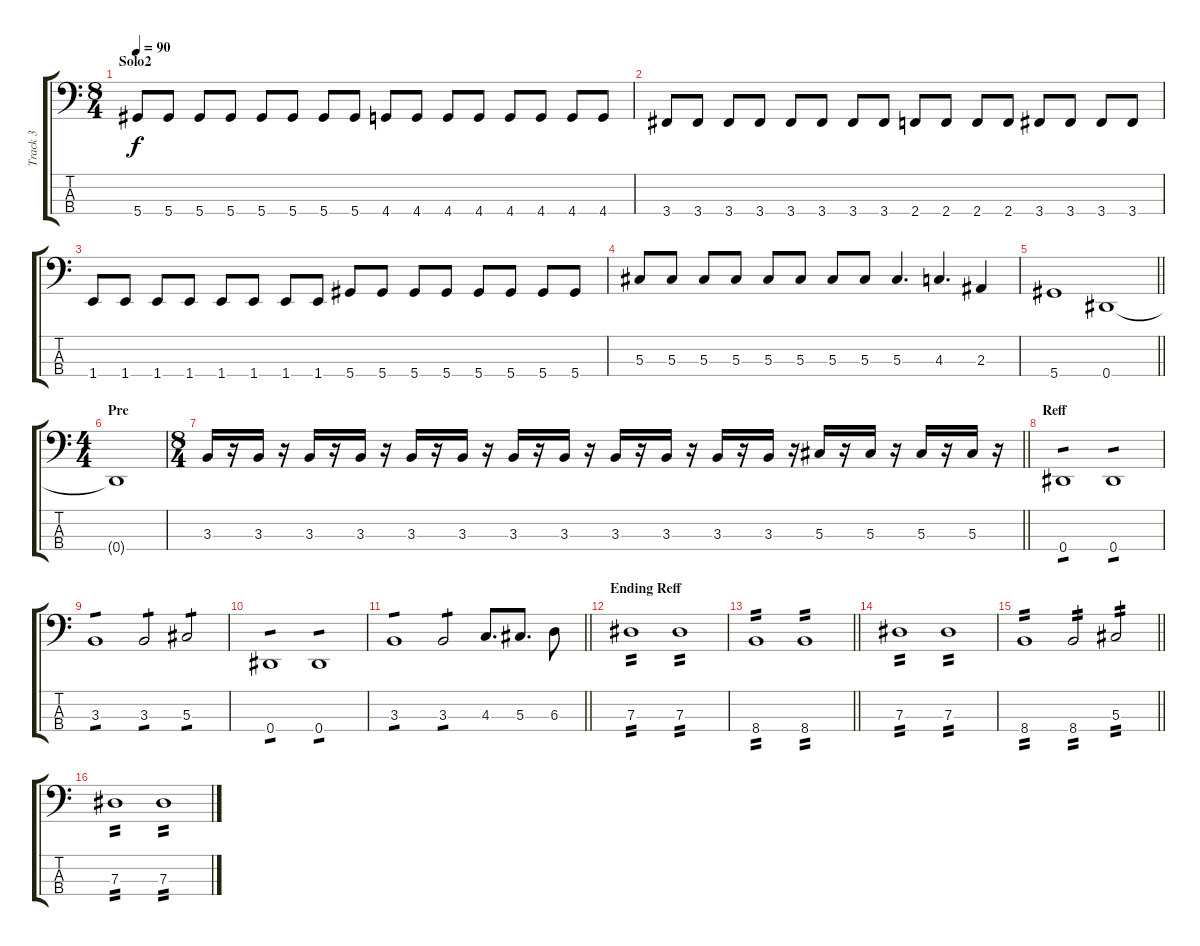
\track ("Track 3" "Track 3") {instrument electricbassfinger}
\staff {score tabs}
\tuning (Gb2 Db2 Ab1 Eb1) {hide}
\ts (8 4)
\section ("" "Solo2")
\tempo 90
\clef f4
\ks c
5.4.8{dy f} 5.4.8 5.4.8 5.4.8 5.4.8 5.4.8 5.4.8 5.4.8 4.4.8 4.4.8 4.4.8 4.4.8 4.4.8 4.4.8 4.4.8 4.4.8 |
3.4.8 3.4.8 3.4.8 3.4.8 3.4.8 3.4.8 3.4.8 3.4.8 2.4.8 2.4.8 2.4.8 2.4.8 3.4.8 3.4.8 3.4.8 3.4.8 |
1.4.8 1.4.8 1.4.8 1.4.8 1.4.8 1.4.8 1.4.8 1.4.8 5.4.8 5.4.8 5.4.8 5.4.8 5.4.8 5.4.8 5.4.8 5.4.8 |
5.3.8 5.3.8 5.3.8 5.3.8 5.3.8 5.3.8 5.3.8 5.3.8 5.3.4{d} 4.3.4{d} 2.3.4 |
\barLineRight lightlight
5.4.1 0.4.1 |
\ts (4 4)
\section ("" "Pre")
0.4{t}.1 |
\ts (8 4)
\barLineRight lightlight
3.3.16 r.16 3.3.16 r.16 3.3.16 r.16 3.3.16 r.16 3.3.16 r.16 3.3.16 r.16 3.3.16 r.16 3.3.16 r.16 3.3.16 r.16 3.3.16 r.16 3.3.16 r.16 3.3.16 r.16 5.3.16 r.16 5.3.16 r.16 5.3.16 r.16 5.3.16 r.16 |
\section ("" "Reff")
0.4.1{tp 1} 0.4.1{tp 1} |
3.3.1{tp 1} 3.3.2{tp 1} 5.3.2{tp 1} |
0.4.1{tp 1} 0.4.1{tp 1} |
\barLineRight lightlight
3.3.1{tp 1} 3.3.2{tp 1} 4.3.8{d} 5.3.8{d} 6.3.8 |
\section ("" "Ending Reff")
7.3.1{tp 2} 7.3.1{tp 2} |
\barLineRight lightlight
8.4.1{tp 2} 8.4.1{tp 2} |
7.3.1{tp 2} 7.3.1{tp 2} |
\barLineRight lightlight
8.4.1{tp 2} 8.4.2{tp 2} 5.3.2{tp 2} |
7.3.1{tp 2} 7.3.1{tp 2}
